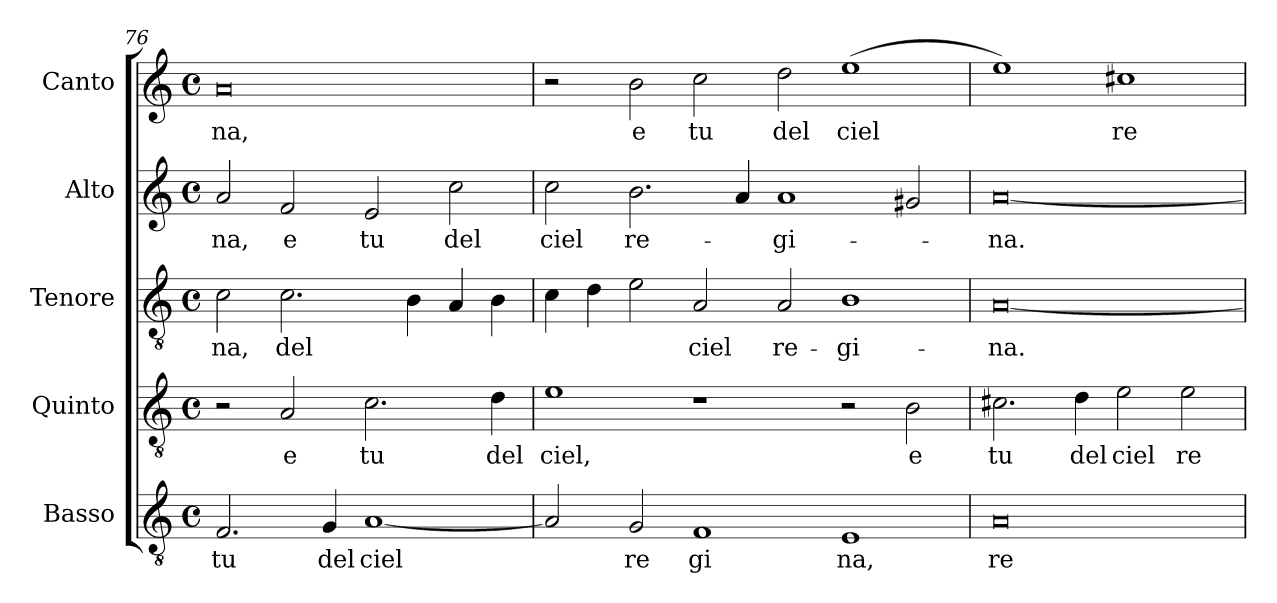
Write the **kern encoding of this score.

**kern	**text	**kern	**text	**kern	**text	**kern	**text	**kern	**text
*part5	*part5	*part4	*part4	*part3	*part3	*part2	*part2	*part1	*part1
*staff5	*staff5	*staff4	*staff4	*staff3	*staff3	*staff2	*staff2	*staff1	*staff1
*I"Basso	*	*I"Quinto	*	*I"Tenore	*	*I"Alto	*	*I"Canto	*
*clefGv2	*	*clefGv2	*	*clefGv2	*	*clefG2	*	*clefG2	*
*k[]	*	*	*	*	*	*	*	*	*
*C:	*	*	*	*	*	*	*	*	*
*M4/4	*	*M4/4	*	*M4/4	*	*M4/4	*	*M4/4	*
*met(c)	*	*met(c)	*	*met(c)	*	*met(c)	*	*met(c)	*
=76	=76	=76	=76	=76	=76	=76	=76	=76	=76
!	!LO:LY:b:cj	!	!	!	!LO:LY:b:cj	!	!LO:LY:b:cj	!	!LO:LY:b:cj
2.F/	tu	2r	.	2c\	-na,	2a/	-na,	0a	-na,
!	!	!	!LO:LY:b:cj	!	!LO:LY:b	!	!LO:LY:b:cj	!	!
.	.	2A/	e	2.c\	del	2f/	e	.	.
!	!LO:LY:b:cj	!	!	!	!	!	!	!	!
4G/	del	.	.	.	.	.	.	.	.
!	!LO:LY:b:cj	!	!LO:LY:b:cj	!	!	!	!LO:LY:b:cj	!	!
[<1A	ciel	2.c\	tu	.	.	2e/	tu	.	.
.	.	.	.	4B\	.	.	.	.	.
!	!	!	!	!	!	!	!LO:LY:b:cj	!	!
.	.	.	.	4A/	.	2cc\	del	.	.
!	!	!	!LO:LY:b:cj	!	!	!	!	!	!
.	.	4d\	del	4B\	.	.	.	.	.
=77	=77	=77	=77	=77	=77	=77	=77	=77	=77
!	!	!	!LO:LY:b:cj	!	!	!	!LO:LY:b:cj	!	!
2A/]	.	1e	ciel,	4c\	.	2cc\	ciel	2r	.
.	.	.	.	4d\	.	.	.	.	.
!	!LO:LY:b:cj	!	!	!	!	!	!LO:LY:b:cj	!	!LO:LY:b:cj
2G/	re	.	.	2e\	.	2.b\	re-	2b\	e
!	!LO:LY:b:cj	!	!	!	!LO:LY:b:cj	!	!	!	!LO:LY:b:cj
1F	gi	1r	.	2A/	ciel	.	.	2cc\	tu
.	.	.	.	.	.	4a/	.	.	.
!	!	!	!	!	!LO:LY:b:cj	!	!LO:LY:b:cj	!	!LO:LY:b:cj
.	.	.	.	2A/	re-	1a	-gi-	2dd\	del
!	!LO:LY:b:cj	!	!	!	!LO:LY:b:cj	!	!	!	!LO:LY:b:cj
1E	na,	2r	.	1B	-gi-	.	.	(>1ee	ciel
!	!	!	!LO:LY:b:cj	!	!	!	!	!	!
.	.	2B\	e	.	.	2g#/	.	.	.
=78	=78	=78	=78	=78	=78	=78	=78	=78	=78
!	!LO:LY:b:cj	!	!LO:LY:b:cj	!	!LO:LY:b:cj	!	!LO:LY:b:cj	!	!
0A	re	2.c#X\	tu	[<0A	-na.	[<0a	-na.	1ee)	.
!	!	!	!LO:LY:b:cj	!	!	!	!	!	!
.	.	4d\	del	.	.	.	.	.	.
!	!	!	!LO:LY:b:cj	!	!	!	!	!	!LO:LY:b:cj
.	.	2e\	ciel	.	.	.	.	1cc#X	re-
!	!	!	!LO:LY:b:cj	!	!	!	!	!	!
.	.	2e\	re	.	.	.	.	.	.
=	=	=	=	=	=	=	=	=	=
*-	*-	*-	*-	*-	*-	*-	*-	*-	*-
